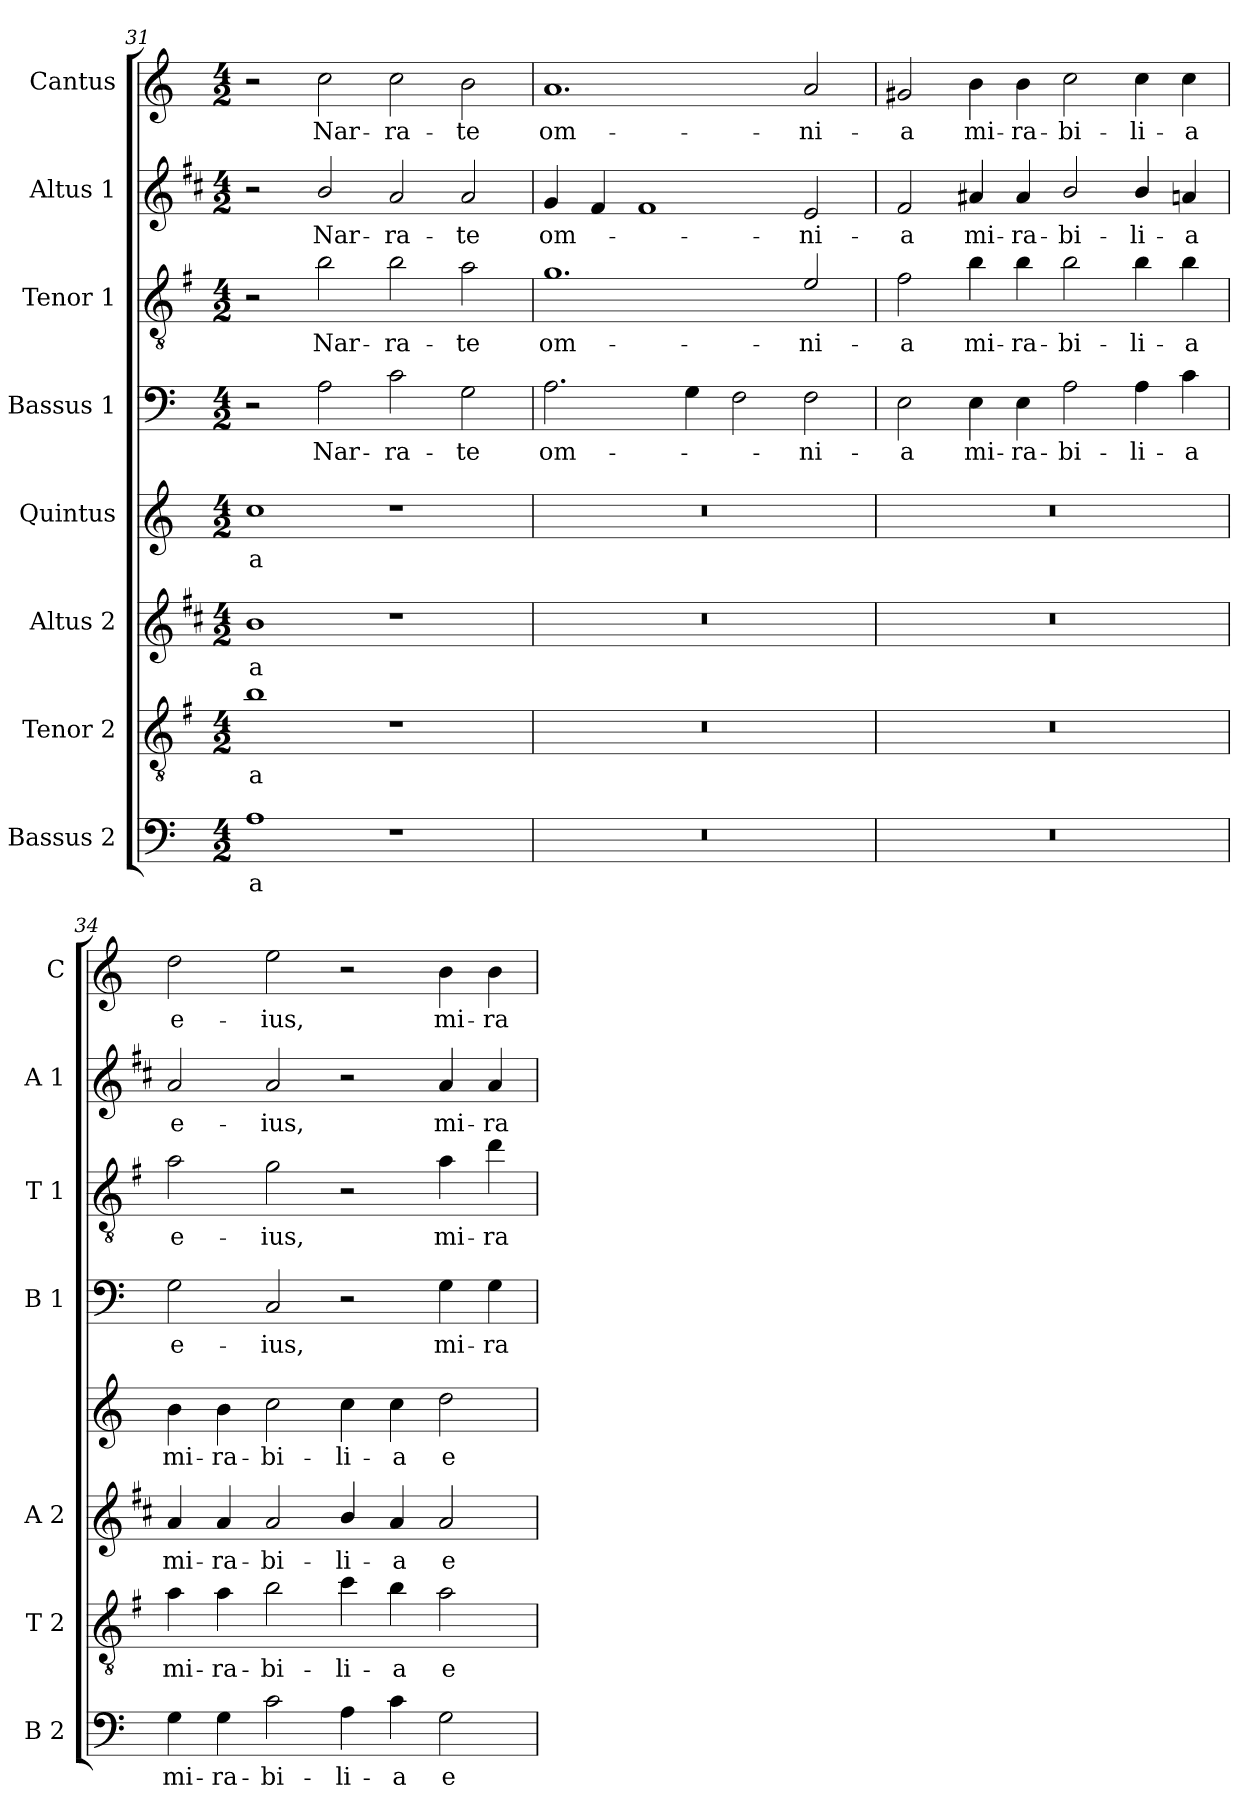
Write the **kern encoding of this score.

**kern	**text	**kern	**text	**kern	**text	**kern	**text	**kern	**text	**kern	**text	**kern	**text	**kern	**text
*part8	*part8	*part7	*part7	*part6	*part6	*part5	*part5	*part4	*part4	*part3	*part3	*part2	*part2	*part1	*part1
*staff8	*staff8	*staff7	*staff7	*staff6	*staff6	*staff5	*staff5	*staff4	*staff4	*staff3	*staff3	*staff2	*staff2	*staff1	*staff1
*I"Bassus 2	*	*I"Tenor 2	*	*I"Altus 2	*	*I"Quintus	*	*I"Bassus 1	*	*I"Tenor 1	*	*I"Altus 1	*	*I"Cantus	*
*I'B 2	*	*I'T 2	*	*I'A 2	*	*	*	*I'B 1	*	*I'T 1	*	*I'A 1	*	*I'C	*
*clefF4	*	*clefGv2	*	*clefG2	*	*clefG2	*	*clefF4	*	*clefGv2	*	*clefG2	*	*clefG2	*
*	*	*ITrd4c7	*	*ITrd1c2	*	*	*	*	*	*ITrd4c7	*	*ITrd1c2	*	*	*
*k[]	*	*k[]	*	*k[]	*	*k[]	*	*k[]	*	*k[]	*	*k[]	*	*k[]	*
*C:	*	*C:	*	*C:	*	*C:	*	*C:	*	*C:	*	*C:	*	*C:	*
*M4/2	*	*M4/2	*	*M4/2	*	*M4/2	*	*M4/2	*	*M4/2	*	*M4/2	*	*M4/2	*
=31	=31	=31	=31	=31	=31	=31	=31	=31	=31	=31	=31	=31	=31	=31	=31
!	!LO:LY:b	!	!LO:LY:b	!	!LO:LY:b	!	!LO:LY:b	!	!	!	!	!	!	!	!
1A	-a	1e	-a	1a	-a	1cc	-a	2r	.	2r	.	2r	.	2r	.
!	!	!	!	!	!	!	!	!	!LO:LY:b	!	!LO:LY:b	!	!LO:LY:b	!	!LO:LY:b
.	.	.	.	.	.	.	.	2A\	Nar-	2e\	Nar-	2a/	Nar-	2cc\	Nar-
!	!	!	!	!	!	!	!	!	!LO:LY:b	!	!LO:LY:b	!	!LO:LY:b	!	!LO:LY:b
1r	.	1r	.	1r	.	1r	.	2c\	-ra-	2e\	-ra-	2g/	-ra-	2cc\	-ra-
!	!	!	!	!	!	!	!	!	!LO:LY:b	!	!LO:LY:b	!	!LO:LY:b	!	!LO:LY:b
.	.	.	.	.	.	.	.	2G\	-te	2d\	-te	2g/	-te	2b\	-te
=32	=32	=32	=32	=32	=32	=32	=32	=32	=32	=32	=32	=32	=32	=32	=32
!	!	!	!	!	!	!	!	!	!LO:LY:b	!	!LO:LY:b	!	!LO:LY:b	!	!LO:LY:b
0r	.	0r	.	0r	.	0r	.	2.A\	om-	1.c	om-	4f/	om-	1.a	om-
.	.	.	.	.	.	.	.	.	.	.	.	4e/	.	.	.
.	.	.	.	.	.	.	.	.	.	.	.	1e	.	.	.
.	.	.	.	.	.	.	.	4G\	.	.	.	.	.	.	.
.	.	.	.	.	.	.	.	2F\	.	.	.	.	.	.	.
!	!	!	!	!	!	!	!	!	!LO:LY:b	!	!LO:LY:b	!	!LO:LY:b	!	!LO:LY:b
.	.	.	.	.	.	.	.	2F\	-ni-	2A/	-ni-	2d/	-ni-	2a/	-ni-
!!LO:LB:g=z
=33	=33	=33	=33	=33	=33	=33	=33	=33	=33	=33	=33	=33	=33	=33	=33
!	!	!	!	!	!	!	!	!	!LO:LY:b	!	!LO:LY:b	!	!LO:LY:b	!	!LO:LY:b
0r	.	0r	.	0r	.	0r	.	2E\	-a	2B\	-a	2e/	-a	2g#X/	-a
!	!	!	!	!	!	!	!	!	!LO:LY:b	!	!LO:LY:b	!	!LO:LY:b	!	!LO:LY:b
.	.	.	.	.	.	.	.	4E\	mi-	4e\	mi-	4g#X/	mi-	4b\	mi-
!	!	!	!	!	!	!	!	!	!LO:LY:b	!	!LO:LY:b	!	!LO:LY:b	!	!LO:LY:b
.	.	.	.	.	.	.	.	4E\	-ra-	4e\	-ra-	4g#/	-ra-	4b\	-ra-
!	!	!	!	!	!	!	!	!	!LO:LY:b	!	!LO:LY:b	!	!LO:LY:b	!	!LO:LY:b
.	.	.	.	.	.	.	.	2A\	-bi-	2e\	-bi-	2a/	-bi-	2cc\	-bi-
!	!	!	!	!	!	!	!	!	!LO:LY:b	!	!LO:LY:b	!	!LO:LY:b	!	!LO:LY:b
.	.	.	.	.	.	.	.	4A\	-li-	4e\	-li-	4a/	-li-	4cc\	-li-
!	!	!	!	!	!	!	!	!	!LO:LY:b	!	!LO:LY:b	!	!LO:LY:b	!	!LO:LY:b
.	.	.	.	.	.	.	.	4c\	-a	4e\	-a	4gn/	-a	4cc\	-a
=34	=34	=34	=34	=34	=34	=34	=34	=34	=34	=34	=34	=34	=34	=34	=34
!	!LO:LY:b	!	!LO:LY:b	!	!LO:LY:b	!	!LO:LY:b	!	!LO:LY:b	!	!LO:LY:b	!	!LO:LY:b	!	!LO:LY:b
4G\	mi-	4d\	mi-	4g/	mi-	4b\	mi-	2G\	e-	2d\	e-	2g/	e-	2dd\	e-
!	!LO:LY:b	!	!LO:LY:b	!	!LO:LY:b	!	!LO:LY:b	!	!	!	!	!	!	!	!
4G\	-ra-	4d\	-ra-	4g/	-ra-	4b\	-ra-	.	.	.	.	.	.	.	.
!	!LO:LY:b	!	!LO:LY:b	!	!LO:LY:b	!	!LO:LY:b	!	!LO:LY:b	!	!LO:LY:b	!	!LO:LY:b	!	!LO:LY:b
2c\	-bi-	2e\	-bi-	2g/	-bi-	2cc\	-bi-	2C/	-ius,	2c\	-ius,	2g/	-ius,	2ee\	-ius,
!	!LO:LY:b	!	!LO:LY:b	!	!LO:LY:b	!	!LO:LY:b	!	!	!	!	!	!	!	!
4A\	-li-	4f\	-li-	4a/	-li-	4cc\	-li-	2r	.	2r	.	2r	.	2r	.
!	!LO:LY:b	!	!LO:LY:b	!	!LO:LY:b	!	!LO:LY:b	!	!	!	!	!	!	!	!
4c\	-a	4e\	-a	4g/	-a	4cc\	-a	.	.	.	.	.	.	.	.
!	!LO:LY:b	!	!LO:LY:b	!	!LO:LY:b	!	!LO:LY:b	!	!LO:LY:b	!	!LO:LY:b	!	!LO:LY:b	!	!LO:LY:b
2G\	e-	2d\	e-	2g/	e-	2dd\	e-	4G\	mi-	4d\	mi-	4g/	mi-	4b\	mi-
!	!	!	!	!	!	!	!	!	!LO:LY:b	!	!LO:LY:b	!	!LO:LY:b	!	!LO:LY:b
.	.	.	.	.	.	.	.	4G\	-ra-	4g\	-ra-	4g/	-ra-	4b\	-ra-
=	=	=	=	=	=	=	=	=	=	=	=	=	=	=	=
*-	*-	*-	*-	*-	*-	*-	*-	*-	*-	*-	*-	*-	*-	*-	*-
